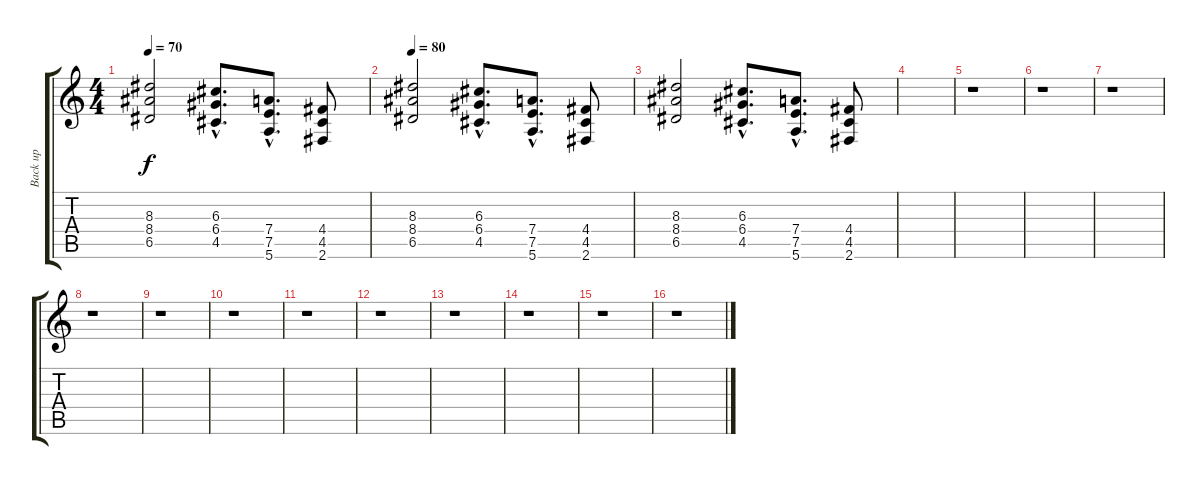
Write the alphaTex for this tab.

\track ("Back up" "Back up") {instrument distortionguitar}
\staff {score tabs}
\tuning (E4 B3 G3 D3 A2 E2) {hide}
\ts (4 4)
\tempo 70
\clef g2
\ks c
(8.3 8.4 6.5).2{dy f} (6.3{hac} 6.4{hac} 4.5{hac}).8{d} (7.4{hac} 7.5{hac} 5.6{hac}).8{d} (4.4 4.5 2.6).8 |
\tempo 80
(8.3 8.4 6.5).2 (6.3{hac} 6.4{hac} 4.5{hac}).8{d} (7.4{hac} 7.5{hac} 5.6{hac}).8{d} (4.4 4.5 2.6).8 |
(8.3 8.4 6.5).2 (6.3{hac} 6.4{hac} 4.5{hac}).8{d} (7.4{hac} 7.5{hac} 5.6{hac}).8{d} (4.4 4.5 2.6).8 |
|
r.1 |
r.1 |
r.1 |
r.1 |
r.1 |
r.1 |
r.1 |
r.1 |
r.1 |
r.1 |
r.1 |
r.1
